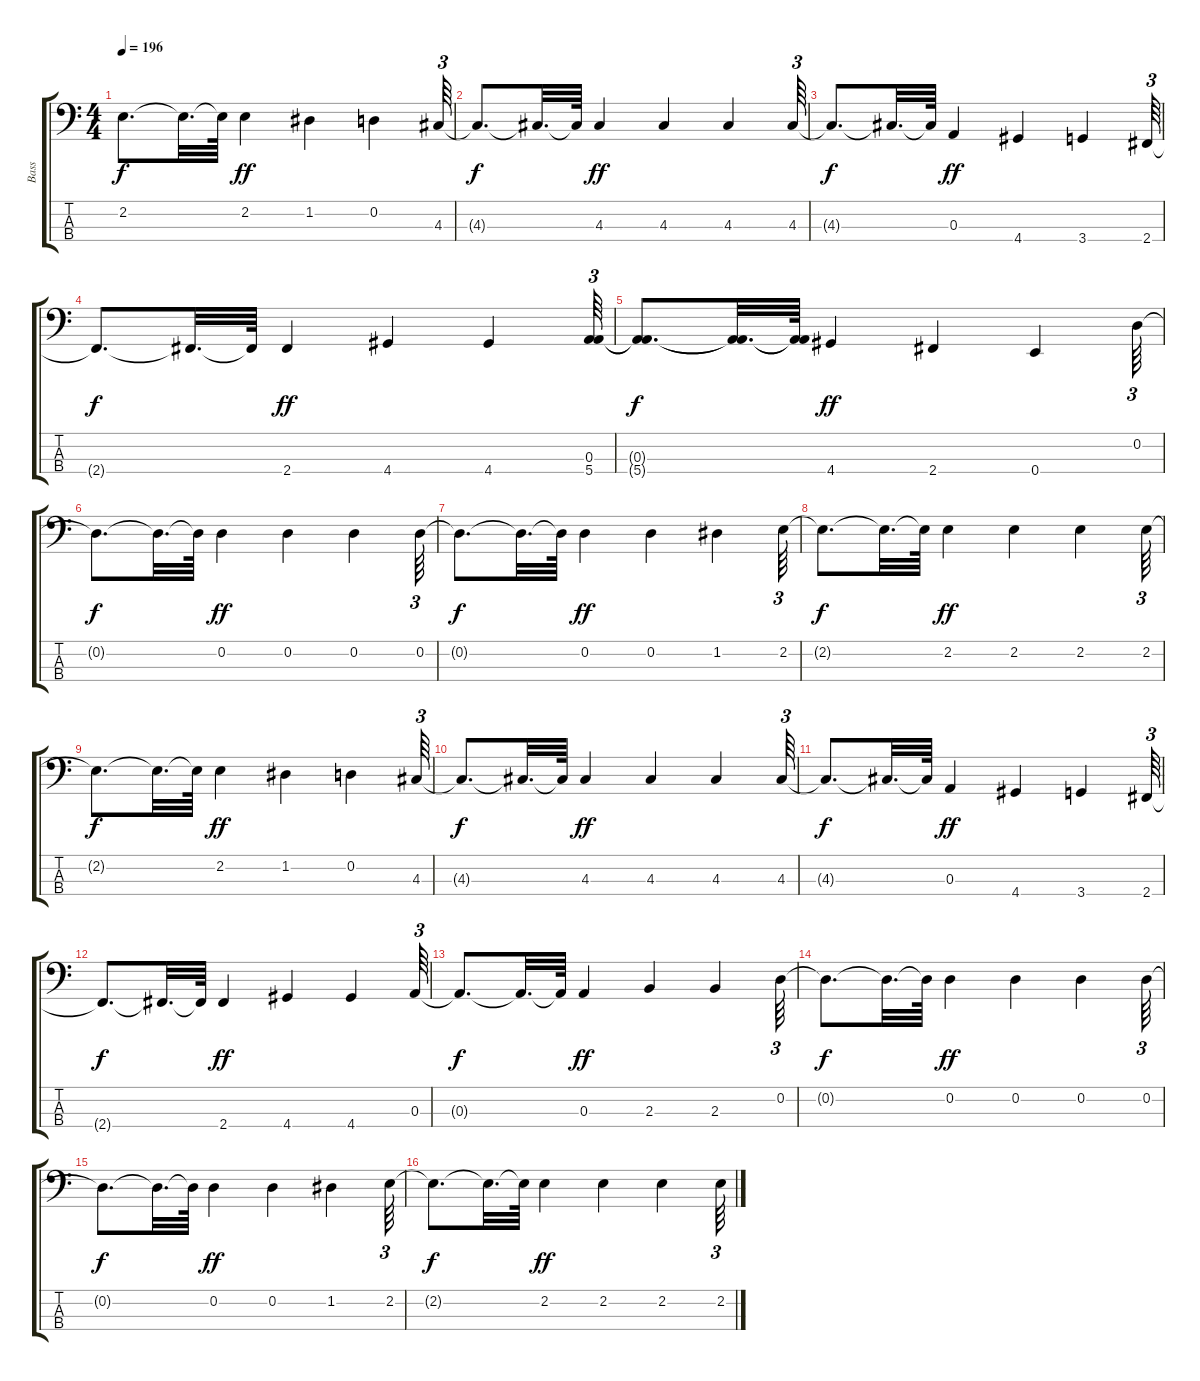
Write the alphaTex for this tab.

\track ("Bass" "Bass") {instrument electricbassfinger}
\staff {score tabs}
\tuning (G2 D2 A1 E1) {hide}
\ts (4 4)
\tempo 196
\clef f4
\ks c
2.2{t}.8{d dy f} 2.2{t}.32{d} 2.2{t}.64 2.2.4{dy ff} 1.2.4 0.2.4 4.3.64{tu (3 2)} |
4.3{t}.8{d dy f} 4.3{t}.32{d} 4.3{t}.64 4.3.4{dy ff} 4.3.4 4.3.4 4.3.64{tu (3 2)} |
4.3{t}.8{d dy f} 4.3{t}.32{d} 4.3{t}.64 0.3.4{dy ff} 4.4.4 3.4.4 2.4.64{tu (3 2)} |
2.4{t}.8{d dy f} 2.4{t}.32{d} 2.4{t}.64 2.4.4{dy ff} 4.4.4 4.4.4 (0.3 5.4).64{tu (3 2)} |
(0.3{t} 5.4{t}).8{d dy f} (0.3{t} 5.4{t}).32{d} (0.3{t} 5.4{t}).64 4.4.4{dy ff} 2.4.4 0.4.4 0.2.64{tu (3 2)} |
0.2{t}.8{d dy f} 0.2{t}.32{d} 0.2{t}.64 0.2.4{dy ff} 0.2.4 0.2.4 0.2.64{tu (3 2)} |
0.2{t}.8{d dy f} 0.2{t}.32{d} 0.2{t}.64 0.2.4{dy ff} 0.2.4 1.2.4 2.2.64{tu (3 2)} |
2.2{t}.8{d dy f} 2.2{t}.32{d} 2.2{t}.64 2.2.4{dy ff} 2.2.4 2.2.4 2.2.64{tu (3 2)} |
2.2{t}.8{d dy f} 2.2{t}.32{d} 2.2{t}.64 2.2.4{dy ff} 1.2.4 0.2.4 4.3.64{tu (3 2)} |
4.3{t}.8{d dy f} 4.3{t}.32{d} 4.3{t}.64 4.3.4{dy ff} 4.3.4 4.3.4 4.3.64{tu (3 2)} |
4.3{t}.8{d dy f} 4.3{t}.32{d} 4.3{t}.64 0.3.4{dy ff} 4.4.4 3.4.4 2.4.64{tu (3 2)} |
2.4{t}.8{d dy f} 2.4{t}.32{d} 2.4{t}.64 2.4.4{dy ff} 4.4.4 4.4.4 0.3.64{tu (3 2)} |
0.3{t}.8{d dy f} 0.3{t}.32{d} 0.3{t}.64 0.3.4{dy ff} 2.3.4 2.3.4 0.2.64{tu (3 2)} |
0.2{t}.8{d dy f} 0.2{t}.32{d} 0.2{t}.64 0.2.4{dy ff} 0.2.4 0.2.4 0.2.64{tu (3 2)} |
0.2{t}.8{d dy f} 0.2{t}.32{d} 0.2{t}.64 0.2.4{dy ff} 0.2.4 1.2.4 2.2.64{tu (3 2)} |
2.2{t}.8{d dy f} 2.2{t}.32{d} 2.2{t}.64 2.2.4{dy ff} 2.2.4 2.2.4 2.2.64{tu (3 2)}
